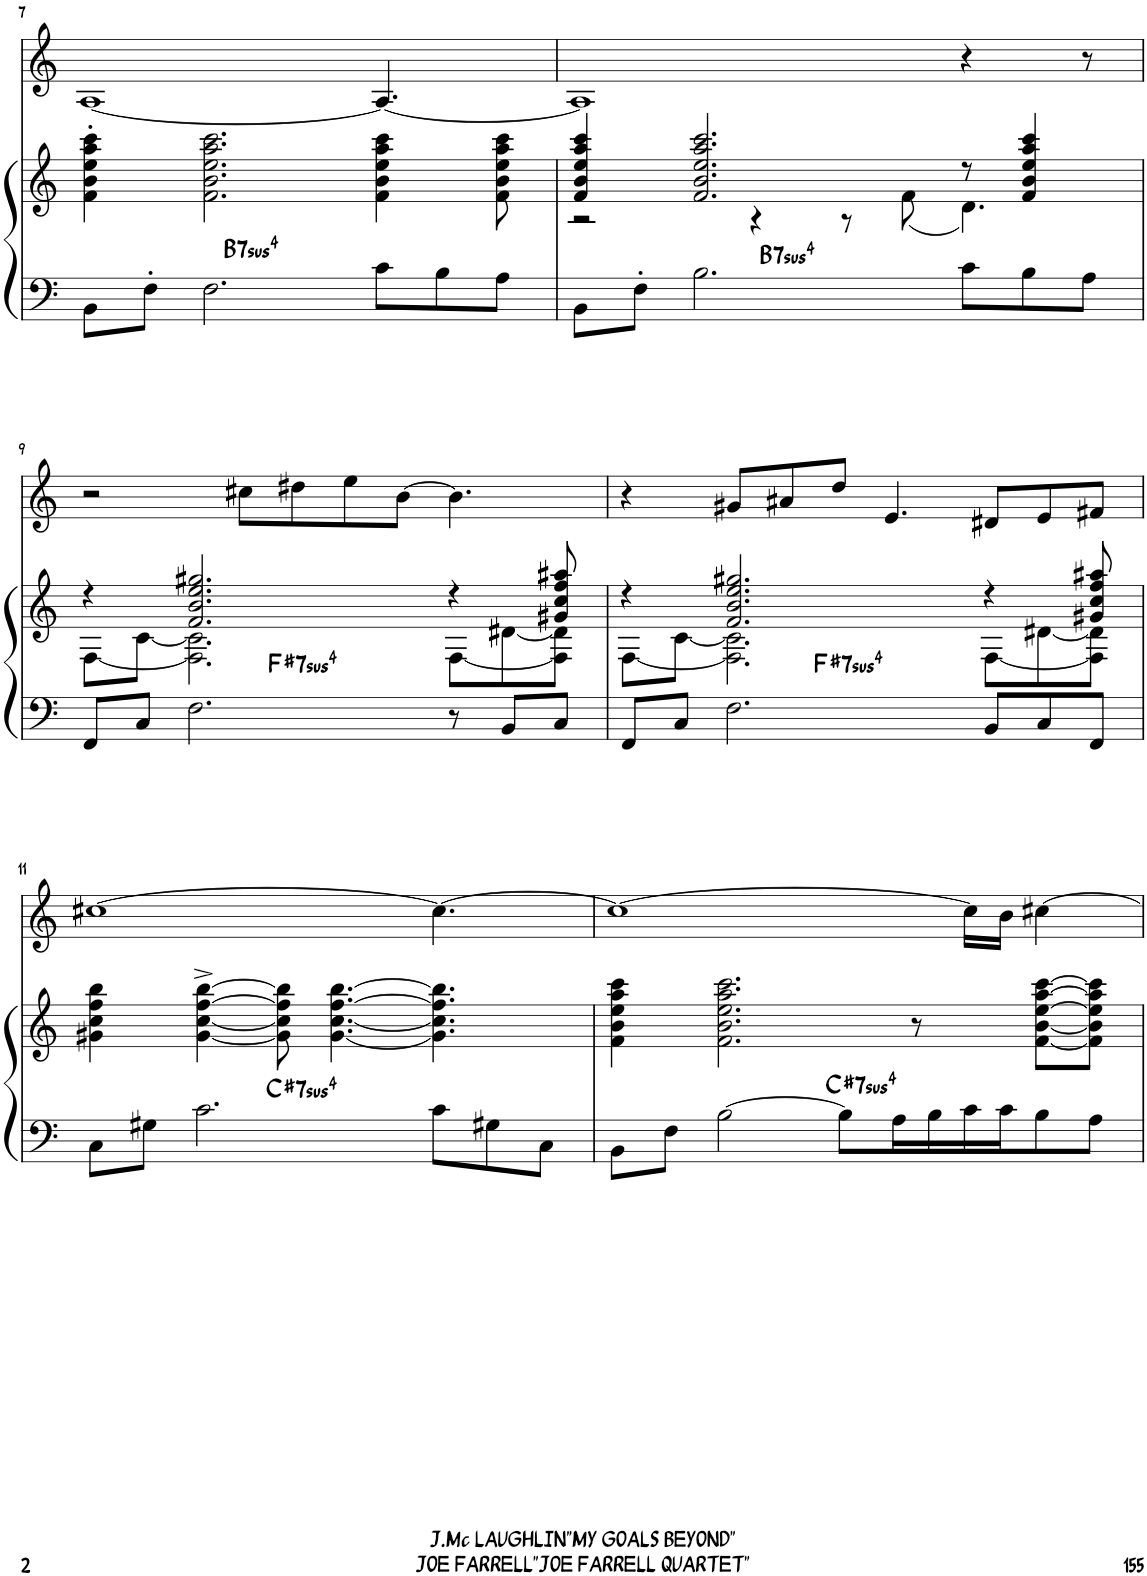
**kern	**kern	**harte	**kern
*part2	*part2	*part2	*part1
*staff3	*staff2	*	*staff1
*I"Piano	*	*	*I"Clarinette Basse
*I'Pno	*	*	*
!!LO:PB:g=z
*clefF4	*clefG2	*	*clefG2
*	*	*	*Trd8c14
*k[]	*k[]	*	*k[]
*M11/8	*M11/8	*	*M11/8
=7	=7	=7	=7
8BB\L	4f\' 4b\' 4ee\' 4aa\' 4ccc\'	.	[1A
8F'\J	.	.	.
!	!	!LO:H:kt=74	!
2.F\	2.f\ 2.b\ 2.ee\ 2.aa\ 2.ccc\	B:sus4(7)	.
8c\L	4f\ 4b\ 4ee\ 4aa\ 4ccc\	.	4.A/_
8B\	.	.	.
8A\J	8f\ 8b\ 8ee\ 8aa\ 8ccc\	.	.
=8	=8	=8	=8
*	*^	*	*
*	*	*^	*	*
8BB\L	4f/ 4b/ 4ee/ 4aa/ 4ccc/	2r	4.ryy	.	1A]
8F'\J	.	.	.	.	.
2.B\	2.f/ 2.b/ 2.ee/ 2.aa/ 2.ccc/	.	.	.	.
!	!	!	!	!LO:H:kt=74	!
.	.	.	1ryy	B:sus4(7)	.
.	.	4r	.	.	.
.	.	8r	.	.	.
.	.	(8f\	.	.	.
8c\L	8r	4.d\)	.	.	4r
8B\	4f/ 4b/ 4ee/ 4aa/ 4ccc/	.	.	.	.
8A\J	.	.	.	.	8r
*	*	*v	*v	*	*
!!LO:LB:g=z
=9	=9	=9	=9	=9
8FF/L	4r	[8F\L	.	2r
8C/J	.	[8c\J	.	.
!	!	!	!LO:H:kt=74	!
2.F\	2.f/ 2.b/ 2.ee/ 2.gg#X/	2.F\] 2.c\]	F#:sus4(7)	.
.	.	.	.	8cc#X\L
.	.	.	.	8dd#X\
.	.	.	.	8ee\
.	.	.	.	[8b\J
8r	4r	[8F\L	.	4.b\]
8BB/L	.	[8d#X\	.	.
8C/J	8g#X/ 8cc/ 8ff/ 8aa#X/	8F\] 8d#\]J	.	.
=10	=10	=10	=10	=10
*	*	*^	*	*
8FF/L	4r	[8F\L	2ryy	.	4r
8C/J	.	[8c\J	.	.	.
2.F\	2.f/ 2.b/ 2.ee/ 2.gg#X/	2.F\] 2.c\]	.	.	8g#X/L
.	.	.	.	.	8a#X/
!	!	!	!	!LO:H:kt=74	!
.	.	.	2..ryy	F#:sus4(7)	8dd/J
.	.	.	.	.	4.e/
8BB/L	4r	[8F\L	.	.	8d#X/L
8C/	.	[8d#X\	.	.	8e/
8FF/J	8g#X/ 8cc/ 8ff/ 8aa#X/	8F\] 8d#\]J	.	.	8f#X/J
*	*v	*v	*v	*	*
!!LO:LB:g=z
=11	=11	=11	=11
8C\L	4g#X\ 4cc\ 4ff\ 4bb\	.	[1cc#X
8G#X\J	.	.	.
!	!	!LO:H:kt=74	!
2.c\	[4g#\^ [4cc\^ [4ff\^ [4bb\^	C#:sus4(7)	.
.	8g#\] 8cc\] 8ff\] 8bb\]	.	.
.	[4.g#\ [4.cc\ [4.ff\ [4.bb\	.	.
8c\L	4.g#\] 4.cc\] 4.ff\] 4.bb\]	.	4.cc#\_
8G#X\	.	.	.
8C\J	.	.	.
=12	=12	=12	=12
8BB\L	4f\ 4b\ 4ee\ 4aa\ 4ccc\	.	1cc#_
8F\J	.	.	.
!	!	!LO:H:kt=74	!
[2B\	2.f\ 2.b\ 2.ee\ 2.aa\ 2.ccc\	C#:sus4(7)	.
8B\L]	.	.	.
16A\L	.	.	.
16B\	.	.	.
16c\	8r	.	16cc#\LL]
16c\J	.	.	16b\JJ
8B\	[8f\ [8b\ [8ee\ [8aa\ [8ccc\L	.	[4cc#X\
8A\J	8f\] 8b\] 8ee\] 8aa\] 8ccc\]J	.	.
=	=	=	=
*-	*-	*-	*-
